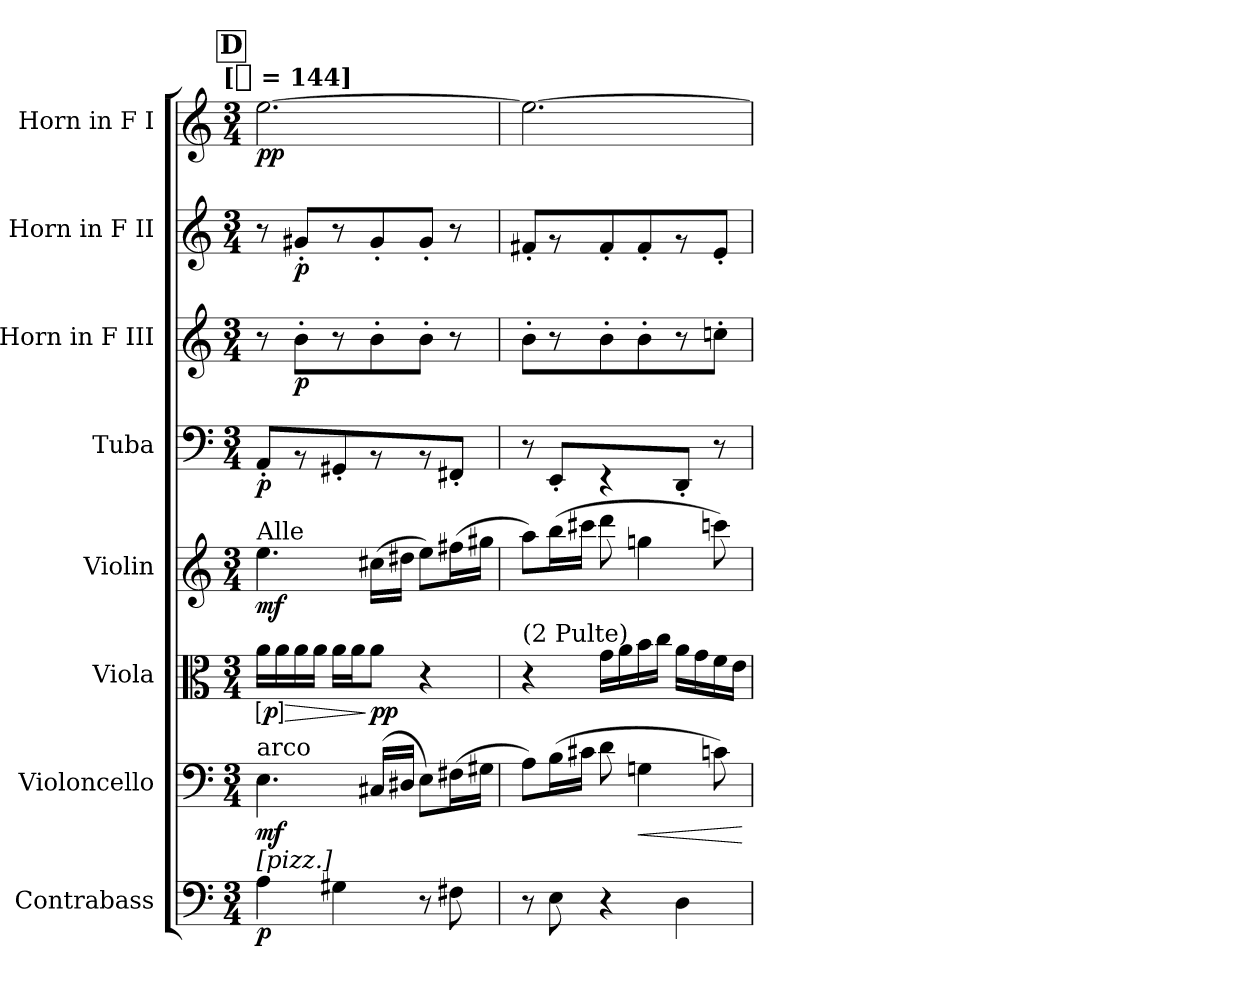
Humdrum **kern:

**kern	**dynam	**kern	**dynam	**kern	**dynam	**kern	**dynam	**kern	**dynam	**kern	**dynam	**kern	**dynam	**kern	**dynam
*part8	*part8	*part7	*part7	*part6	*part6	*part5	*part5	*part4	*part4	*part3	*part3	*part2	*part2	*part1	*part1
*staff8	*staff8	*staff7	*staff7	*staff6	*staff6	*staff5	*staff5	*staff4	*staff4	*staff3	*staff3	*staff2	*staff2	*staff1	*staff1
*I"Contrabass	*	*I"Violoncello	*	*I"Viola	*	*I"Violin	*	*I"Tuba	*	*I"Horn in F III	*	*I"Horn in F II	*	*I"Horn in F I	*
*I'Cb.	*	*I'Vc.	*	*I'Vla.	*	*I'Vln. 1	*	*I'Tba.	*	*I'Hn.	*	*I'Hn.	*	*I'Hn.	*
*clefF4	*	*clefF4	*	*clefC3	*	*clefG2	*	*clefF4	*	*clefG2	*	*clefG2	*	*clefG2	*
*ITrd7c12	*	*	*	*	*	*	*	*	*	*ITrd4c7	*	*ITrd4c7	*	*ITrd4c7	*
*k[]	*	*k[]	*	*k[]	*	*k[]	*	*k[]	*	*k[b-]	*	*k[b-]	*	*k[b-]	*
!!LO:TX:omd:t=[[quarter] = 144]
*M3/4	*	*M3/4	*	*M3/4	*	*M3/4	*	*M3/4	*	*M3/4	*	*M3/4	*	*M3/4	*
*MM144	*	*MM144	*	*MM144	*	*MM144	*	*MM144	*	*MM144	*	*MM144	*	*MM144	*
!!LO:REH:place=s1:t=D
=57	=57	=57	=57	=57	=57	=57	=57	=57	=57	=57	=57	=57	=57	=57	=57
!	!	!	!	!	!	!LO:TX:a:t=Alle	!	!	!	!	!	!	!	!	!
!	!	!LO:TX:a:t=arco	!	!	!	!	!	!	!	!	!	!	!	!	!
!LO:TX:a:t=[pizz.]	!	!	!	!	!	!	!	!	!	!	!	!	!	!	!
!	!	!	!	!	!LO:HP:b	!	!	!	!	!	!	!	!	!	!
!	!	!	!	!	!LO:DY:n=1:ed=brack	!	!	!	!	!	!	!	!	!	!
4AA	p	4.E	mf	16aLL	> p	4.ee	mf	8AA'L	p	8r	.	8r	.	[2.a	pp
.	.	.	.	16a	.	.	.	.	.	.	.	.	.	.	.
.	.	.	.	16a	.	.	.	8rBB	.	8e'L	p	8c#X'L	p	.	.
.	.	.	.	16aJJ	.	.	.	.	.	.	.	.	.	.	.
4GG#X	.	.	.	16aLL	.	.	.	8GG#X'	.	8r	.	8r	.	.	.
.	.	.	.	16aJ	.	.	.	.	.	.	.	.	.	.	.
.	.	(16C#XLL	.	8aJ	] pp	(16cc#XLL	.	8rBB	.	8e'	.	8c#'	.	.	.
.	.	16D#XJJ	.	.	.	16dd#XJJ	.	.	.	.	.	.	.	.	.
8r	.	8EL)	.	4r	.	8eeL)	.	8rBB	.	8e'J	.	8c#'J	.	.	.
8FF#X	.	(16F#XL	.	.	.	(16ff#XL	.	8FF#X'J	.	8r	.	8r	.	.	.
.	.	16G#XJJ	.	.	.	16gg#XJJ	.	.	.	.	.	.	.	.	.
=58	=58	=58	=58	=58	=58	=58	=58	=58	=58	=58	=58	=58	=58	=58	=58
!	!	!	!	!LO:TX:a:t=(2 Pulte)	!	!	!	!	!	!	!	!	!	!	!
8r	.	8AL)	.	4r	.	8aaL)	.	8r	.	8e'L	.	8Bn'L	.	2.a_	.
8EE	.	(16BL	.	.	.	(16bbL	.	8EE'L	.	8r	.	8rg	.	.	.
.	.	16c#XJJ	.	.	.	16ccc#XJJ	.	.	.	.	.	.	.	.	.
4r	.	8d	.	16gLL	.	8ddd	.	4r	.	8e'	.	8B'	.	.	.
.	.	.	.	16a	.	.	.	.	.	.	.	.	.	.	.
!	!	!	!LO:HP:b	!	!	!	!	!	!	!	!	!	!	!	!
.	.	4Gn	<	16b	.	4ggn	.	.	.	8e'	.	8B'	.	.	.
.	.	.	.	16ccJJ	.	.	.	.	.	.	.	.	.	.	.
4DD	.	.	.	16aLL	.	.	.	8DD'J	.	8r	.	8rg	.	.	.
.	.	.	.	16g	.	.	.	.	.	.	.	.	.	.	.
.	.	8cn)	.	16f	.	8cccn)	.	8r	.	8fn'J	.	8A'J	.	.	.
.	.	.	.	16eJJ	.	.	.	.	.	.	.	.	.	.	.
.	.	.	[	.	.	.	.	.	.	.	.	.	.	.	.
=	=	=	=	=	=	=	=	=	=	=	=	=	=	=	=
*-	*-	*-	*-	*-	*-	*-	*-	*-	*-	*-	*-	*-	*-	*-	*-
